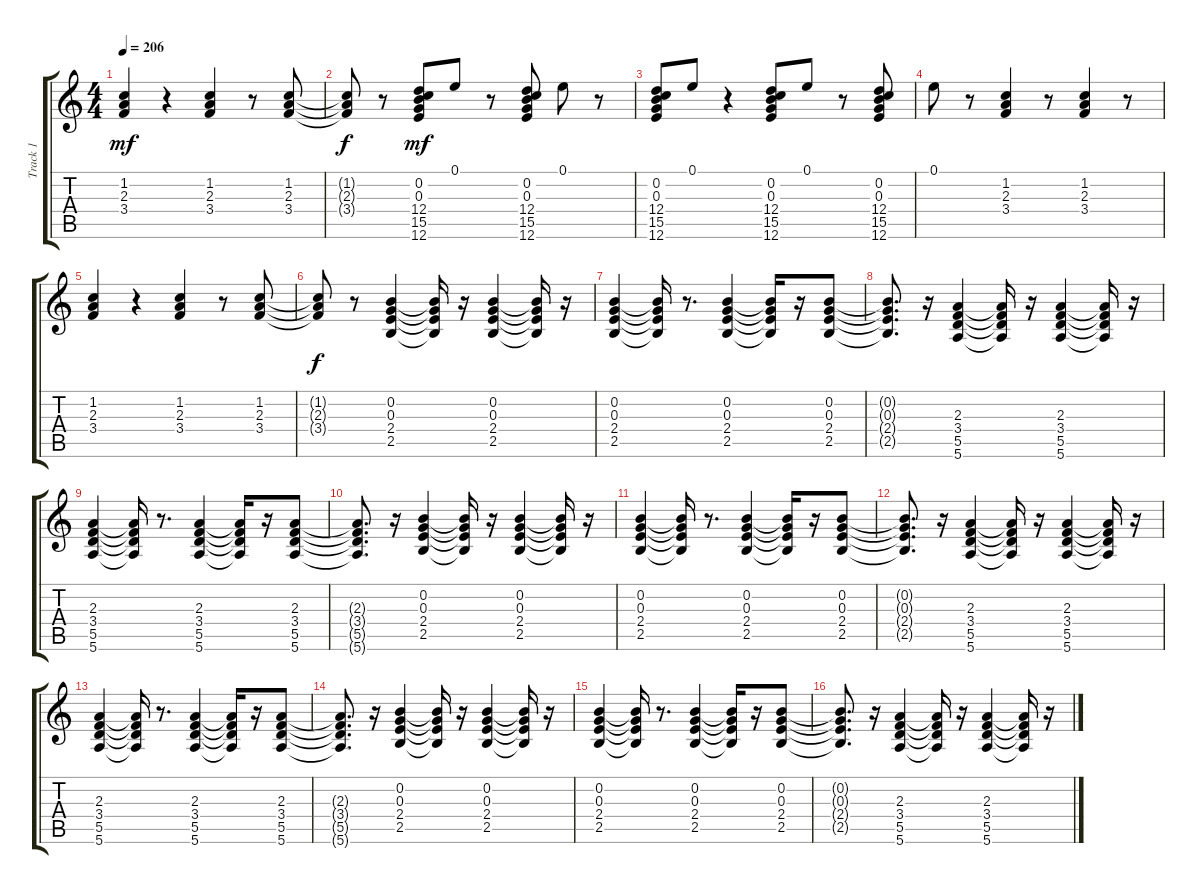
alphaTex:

\track ("Track 1" "Track 1") {instrument acousticguitarsteel}
\staff {score tabs}
\tuning (E4 B3 G3 D3 A2 E2) {hide}
\ts (4 4)
\tempo 206
\clef g2
\ks c
(1.2 2.3 3.4).4{dy mf} r.4 (1.2 2.3 3.4).4 r.8 (1.2 2.3 3.4).8 |
(1.2{t} 2.3{t} 3.4{t}).8{dy f} r.8 (0.2 0.3 12.4 15.5 12.6).8{dy mf} 0.1.8 r.8 (0.2 0.3 12.4 15.5 12.6).8 0.1.8 r.8 |
(0.2 0.3 12.4 15.5 12.6).8 0.1.8 r.4 (0.2 0.3 12.4 15.5 12.6).8 0.1.8 r.8 (0.2 0.3 12.4 15.5 12.6).8 |
0.1.8 r.8 (1.2 2.3 3.4).4 r.8 (1.2 2.3 3.4).4 r.8 |
(1.2 2.3 3.4).4 r.4 (1.2 2.3 3.4).4 r.8 (1.2 2.3 3.4).8 |
(1.2{t} 2.3{t} 3.4{t}).8{dy f} r.8 (0.2 0.3 2.4 2.5).4 (0.2{t} 0.3{t} 2.4{t} 2.5{t}).16 r.16 (0.2 0.3 2.4 2.5).4 (0.2{t} 0.3{t} 2.4{t} 2.5{t}).16 r.16 |
(0.2 0.3 2.4 2.5).4 (0.2{t} 0.3{t} 2.4{t} 2.5{t}).16 r.8{d} (0.2 0.3 2.4 2.5).4 (0.2{t} 0.3{t} 2.4{t} 2.5{t}).16 r.16 (0.2 0.3 2.4 2.5).8 |
(0.2{t} 0.3{t} 2.4{t} 2.5{t}).8{d} r.16 (2.3 3.4 5.5 5.6).4 (2.3{t} 3.4{t} 5.5{t} 5.6{t}).16 r.16 (2.3 3.4 5.5 5.6).4 (2.3{t} 3.4{t} 5.5{t} 5.6{t}).16 r.16 |
(2.3 3.4 5.5 5.6).4 (2.3{t} 3.4{t} 5.5{t} 5.6{t}).16 r.8{d} (2.3 3.4 5.5 5.6).4 (2.3{t} 3.4{t} 5.5{t} 5.6{t}).16 r.16 (2.3 3.4 5.5 5.6).8 |
(2.3{t} 3.4{t} 5.5{t} 5.6{t}).8{d} r.16 (0.2 0.3 2.4 2.5).4 (0.2{t} 0.3{t} 2.4{t} 2.5{t}).16 r.16 (0.2 0.3 2.4 2.5).4 (0.2{t} 0.3{t} 2.4{t} 2.5{t}).16 r.16 |
(0.2 0.3 2.4 2.5).4 (0.2{t} 0.3{t} 2.4{t} 2.5{t}).16 r.8{d} (0.2 0.3 2.4 2.5).4 (0.2{t} 0.3{t} 2.4{t} 2.5{t}).16 r.16 (0.2 0.3 2.4 2.5).8 |
(0.2{t} 0.3{t} 2.4{t} 2.5{t}).8{d} r.16 (2.3 3.4 5.5 5.6).4 (2.3{t} 3.4{t} 5.5{t} 5.6{t}).16 r.16 (2.3 3.4 5.5 5.6).4 (2.3{t} 3.4{t} 5.5{t} 5.6{t}).16 r.16 |
(2.3 3.4 5.5 5.6).4 (2.3{t} 3.4{t} 5.5{t} 5.6{t}).16 r.8{d} (2.3 3.4 5.5 5.6).4 (2.3{t} 3.4{t} 5.5{t} 5.6{t}).16 r.16 (2.3 3.4 5.5 5.6).8 |
(2.3{t} 3.4{t} 5.5{t} 5.6{t}).8{d} r.16 (0.2 0.3 2.4 2.5).4 (0.2{t} 0.3{t} 2.4{t} 2.5{t}).16 r.16 (0.2 0.3 2.4 2.5).4 (0.2{t} 0.3{t} 2.4{t} 2.5{t}).16 r.16 |
(0.2 0.3 2.4 2.5).4 (0.2{t} 0.3{t} 2.4{t} 2.5{t}).16 r.8{d} (0.2 0.3 2.4 2.5).4 (0.2{t} 0.3{t} 2.4{t} 2.5{t}).16 r.16 (0.2 0.3 2.4 2.5).8 |
(0.2{t} 0.3{t} 2.4{t} 2.5{t}).8{d} r.16 (2.3 3.4 5.5 5.6).4 (2.3{t} 3.4{t} 5.5{t} 5.6{t}).16 r.16 (2.3 3.4 5.5 5.6).4 (2.3{t} 3.4{t} 5.5{t} 5.6{t}).16 r.16
